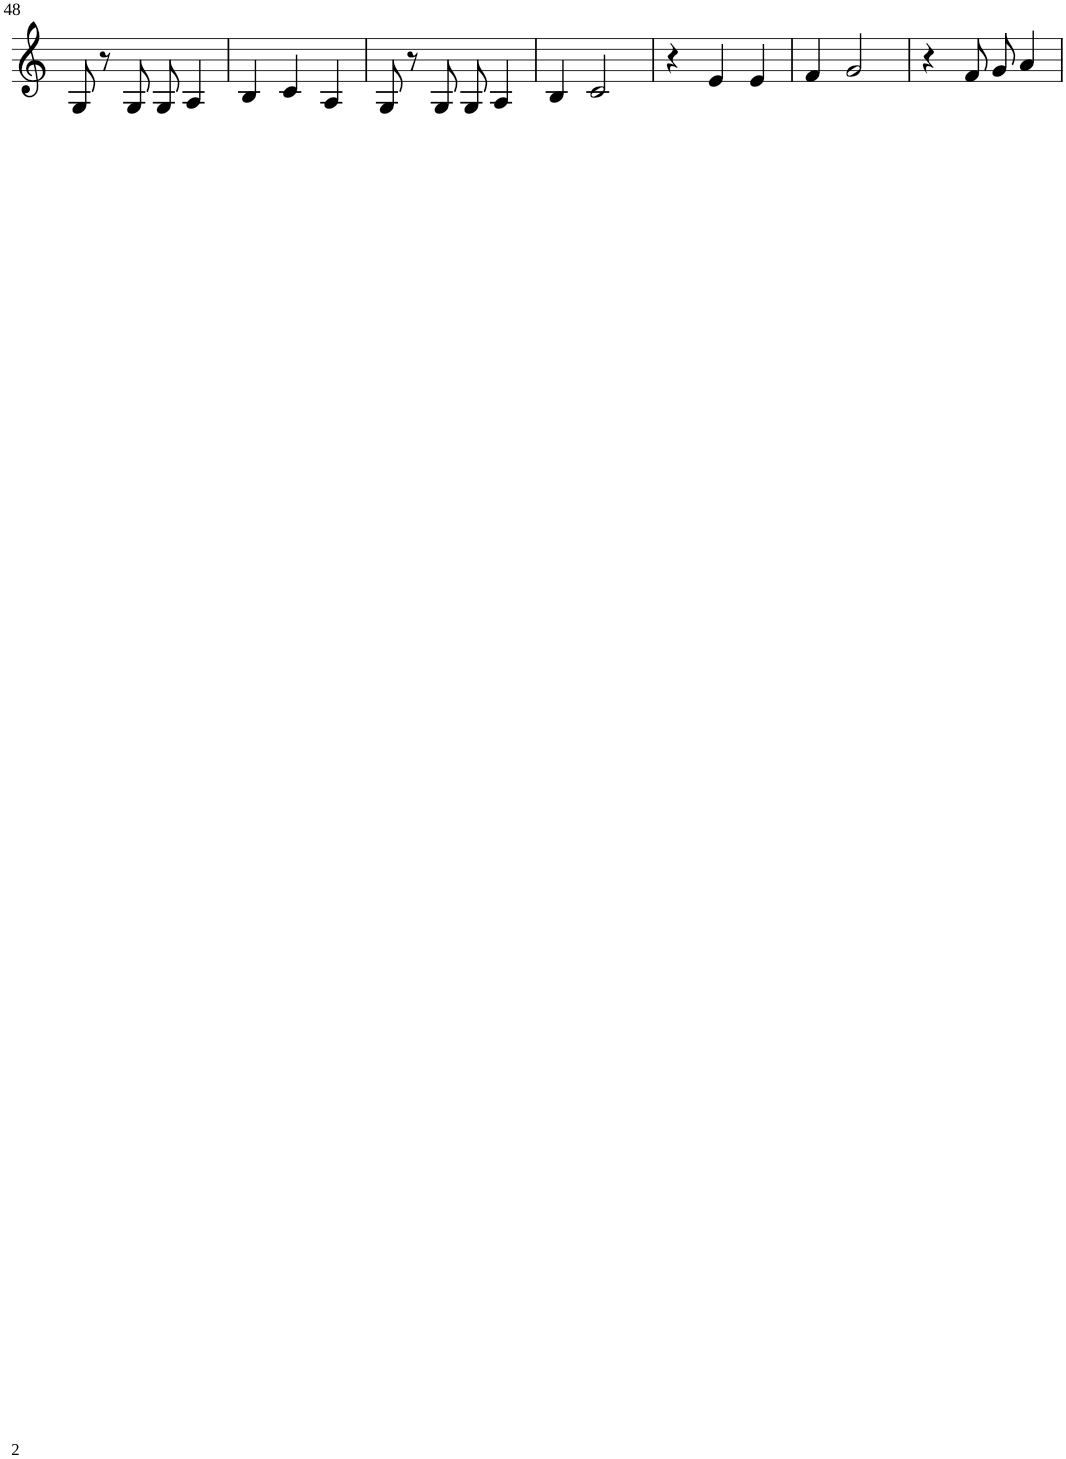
**kern
*part1
*staff1
*I"Violin
!!LO:PB:g=z
*clefG2
*k[]
*M6/8
=48
8G/
8r
8G/
8G/
4A/
=49
4B/
4c/
4A/
=50
8G/
8r
8G/
8G/
4A/
=51
4B/
2c/
=52
4r
4e/
4e/
=53
4f/
2g/
=54
4r
8f/
8g/
4a/
=
*-
